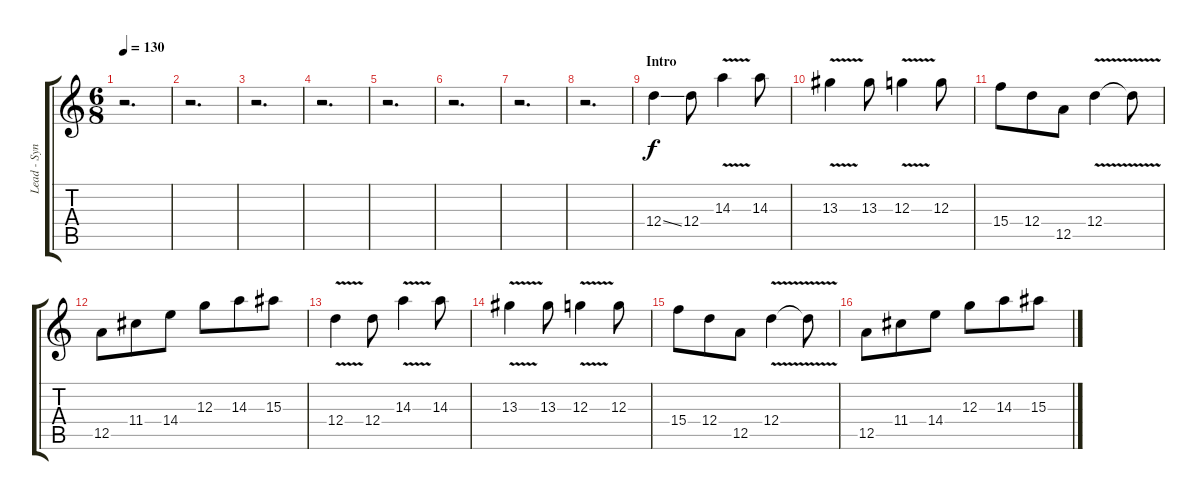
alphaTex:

\track ("Lead - Synyster Gates" "Lead - Syn") {instrument distortionguitar}
\staff {score tabs}
\tuning (E4 B3 G3 D3 A2 D2) {hide}
\ts (6 8)
\tempo 130
\clef g2
\ks c
r.2{d dy f} |
r.2{d} |
r.2{d} |
r.2{d} |
r.2{d} |
r.2{d} |
r.2{d} |
r.2{d} |
\section ("" "Intro")
12.4{ss}.4 12.4.8 14.3{v}.4 14.3.8 |
13.3{v}.4 13.3.8 12.3{v}.4 12.3.8 |
15.4.8 12.4.8 12.5.8 12.4{v}.4 12.4{t}.8 |
12.5.8 11.4.8 14.4.8 12.3.8 14.3.8 15.3.8 |
12.4{v}.4 12.4.8 14.3{v}.4 14.3.8 |
13.3{v}.4 13.3.8 12.3{v}.4 12.3.8 |
15.4.8 12.4.8 12.5.8 12.4{v}.4 12.4{t}.8 |
12.5.8 11.4.8 14.4.8 12.3.8 14.3.8 15.3.8
